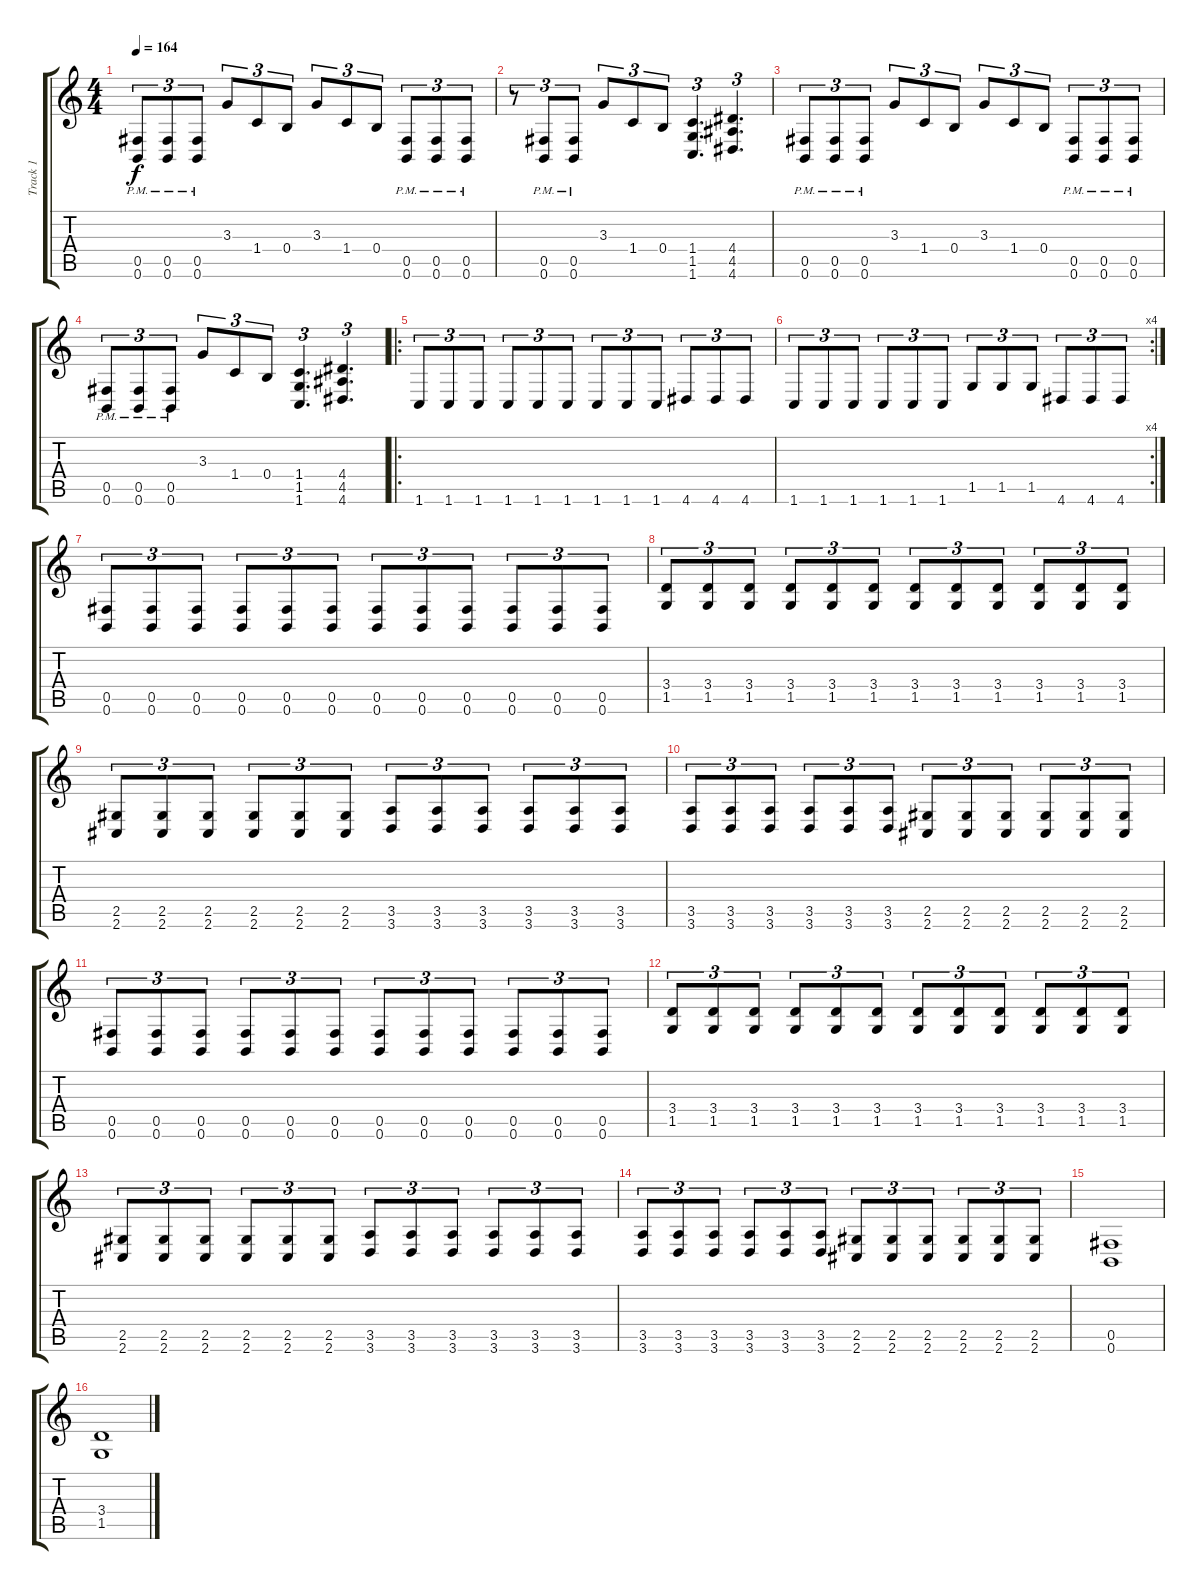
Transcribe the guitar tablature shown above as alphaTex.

\track ("Track 1" "Track 1") {instrument overdrivenguitar}
\staff {score tabs}
\tuning (Db4 Ab3 E3 B2 Gb2 B1) {hide}
\ts (4 4)
\tempo 164
\clef g2
\ks c
(0.5{pm} 0.6{pm}).8{tu (3 2) dy f} (0.5{pm} 0.6{pm}).8{tu (3 2)} (0.5{pm} 0.6{pm}).8{tu (3 2)} 3.3.8{tu (3 2)} 1.4.8{tu (3 2)} 0.4.8{tu (3 2)} 3.3.8{tu (3 2)} 1.4.8{tu (3 2)} 0.4.8{tu (3 2)} (0.5{pm} 0.6{pm}).8{tu (3 2)} (0.5{pm} 0.6{pm}).8{tu (3 2)} (0.5{pm} 0.6{pm}).8{tu (3 2)} |
r.8{tu (3 2)} (0.5{pm} 0.6{pm}).8{tu (3 2)} (0.5{pm} 0.6{pm}).8{tu (3 2)} 3.3.8{tu (3 2)} 1.4.8{tu (3 2)} 0.4.8{tu (3 2)} (1.4 1.5 1.6).4{d tu (3 2)} (4.4 4.5 4.6).4{d tu (3 2)} |
(0.5{pm} 0.6{pm}).8{tu (3 2)} (0.5{pm} 0.6{pm}).8{tu (3 2)} (0.5{pm} 0.6{pm}).8{tu (3 2)} 3.3.8{tu (3 2)} 1.4.8{tu (3 2)} 0.4.8{tu (3 2)} 3.3.8{tu (3 2)} 1.4.8{tu (3 2)} 0.4.8{tu (3 2)} (0.5{pm} 0.6{pm}).8{tu (3 2)} (0.5{pm} 0.6{pm}).8{tu (3 2)} (0.5{pm} 0.6{pm}).8{tu (3 2)} |
(0.5{pm} 0.6{pm}).8{tu (3 2)} (0.5{pm} 0.6{pm}).8{tu (3 2)} (0.5{pm} 0.6{pm}).8{tu (3 2)} 3.3.8{tu (3 2)} 1.4.8{tu (3 2)} 0.4.8{tu (3 2)} (1.4 1.5 1.6).4{d tu (3 2)} (4.4 4.5 4.6).4{d tu (3 2)} |
\ro
1.6.8{tu (3 2)} 1.6.8{tu (3 2)} 1.6.8{tu (3 2)} 1.6.8{tu (3 2)} 1.6.8{tu (3 2)} 1.6.8{tu (3 2)} 1.6.8{tu (3 2)} 1.6.8{tu (3 2)} 1.6.8{tu (3 2)} 4.6.8{tu (3 2)} 4.6.8{tu (3 2)} 4.6.8{tu (3 2)} |
\rc 4
1.6.8{tu (3 2)} 1.6.8{tu (3 2)} 1.6.8{tu (3 2)} 1.6.8{tu (3 2)} 1.6.8{tu (3 2)} 1.6.8{tu (3 2)} 1.5.8{tu (3 2)} 1.5.8{tu (3 2)} 1.5.8{tu (3 2)} 4.6.8{tu (3 2)} 4.6.8{tu (3 2)} 4.6.8{tu (3 2)} |
(0.5 0.6).8{tu (3 2)} (0.5 0.6).8{tu (3 2)} (0.5 0.6).8{tu (3 2)} (0.5 0.6).8{tu (3 2)} (0.5 0.6).8{tu (3 2)} (0.5 0.6).8{tu (3 2)} (0.5 0.6).8{tu (3 2)} (0.5 0.6).8{tu (3 2)} (0.5 0.6).8{tu (3 2)} (0.5 0.6).8{tu (3 2)} (0.5 0.6).8{tu (3 2)} (0.5 0.6).8{tu (3 2)} |
(3.4 1.5).8{tu (3 2)} (3.4 1.5).8{tu (3 2)} (3.4 1.5).8{tu (3 2)} (3.4 1.5).8{tu (3 2)} (3.4 1.5).8{tu (3 2)} (3.4 1.5).8{tu (3 2)} (3.4 1.5).8{tu (3 2)} (3.4 1.5).8{tu (3 2)} (3.4 1.5).8{tu (3 2)} (3.4 1.5).8{tu (3 2)} (3.4 1.5).8{tu (3 2)} (3.4 1.5).8{tu (3 2)} |
(2.5 2.6).8{tu (3 2)} (2.5 2.6).8{tu (3 2)} (2.5 2.6).8{tu (3 2)} (2.5 2.6).8{tu (3 2)} (2.5 2.6).8{tu (3 2)} (2.5 2.6).8{tu (3 2)} (3.5 3.6).8{tu (3 2)} (3.5 3.6).8{tu (3 2)} (3.5 3.6).8{tu (3 2)} (3.5 3.6).8{tu (3 2)} (3.5 3.6).8{tu (3 2)} (3.5 3.6).8{tu (3 2)} |
(3.5 3.6).8{tu (3 2)} (3.5 3.6).8{tu (3 2)} (3.5 3.6).8{tu (3 2)} (3.5 3.6).8{tu (3 2)} (3.5 3.6).8{tu (3 2)} (3.5 3.6).8{tu (3 2)} (2.5 2.6).8{tu (3 2)} (2.5 2.6).8{tu (3 2)} (2.5 2.6).8{tu (3 2)} (2.5 2.6).8{tu (3 2)} (2.5 2.6).8{tu (3 2)} (2.5 2.6).8{tu (3 2)} |
(0.5 0.6).8{tu (3 2)} (0.5 0.6).8{tu (3 2)} (0.5 0.6).8{tu (3 2)} (0.5 0.6).8{tu (3 2)} (0.5 0.6).8{tu (3 2)} (0.5 0.6).8{tu (3 2)} (0.5 0.6).8{tu (3 2)} (0.5 0.6).8{tu (3 2)} (0.5 0.6).8{tu (3 2)} (0.5 0.6).8{tu (3 2)} (0.5 0.6).8{tu (3 2)} (0.5 0.6).8{tu (3 2)} |
(3.4 1.5).8{tu (3 2)} (3.4 1.5).8{tu (3 2)} (3.4 1.5).8{tu (3 2)} (3.4 1.5).8{tu (3 2)} (3.4 1.5).8{tu (3 2)} (3.4 1.5).8{tu (3 2)} (3.4 1.5).8{tu (3 2)} (3.4 1.5).8{tu (3 2)} (3.4 1.5).8{tu (3 2)} (3.4 1.5).8{tu (3 2)} (3.4 1.5).8{tu (3 2)} (3.4 1.5).8{tu (3 2)} |
(2.5 2.6).8{tu (3 2)} (2.5 2.6).8{tu (3 2)} (2.5 2.6).8{tu (3 2)} (2.5 2.6).8{tu (3 2)} (2.5 2.6).8{tu (3 2)} (2.5 2.6).8{tu (3 2)} (3.5 3.6).8{tu (3 2)} (3.5 3.6).8{tu (3 2)} (3.5 3.6).8{tu (3 2)} (3.5 3.6).8{tu (3 2)} (3.5 3.6).8{tu (3 2)} (3.5 3.6).8{tu (3 2)} |
(3.5 3.6).8{tu (3 2)} (3.5 3.6).8{tu (3 2)} (3.5 3.6).8{tu (3 2)} (3.5 3.6).8{tu (3 2)} (3.5 3.6).8{tu (3 2)} (3.5 3.6).8{tu (3 2)} (2.5 2.6).8{tu (3 2)} (2.5 2.6).8{tu (3 2)} (2.5 2.6).8{tu (3 2)} (2.5 2.6).8{tu (3 2)} (2.5 2.6).8{tu (3 2)} (2.5 2.6).8{tu (3 2)} |
(0.5 0.6).1 |
(3.4 1.5).1
